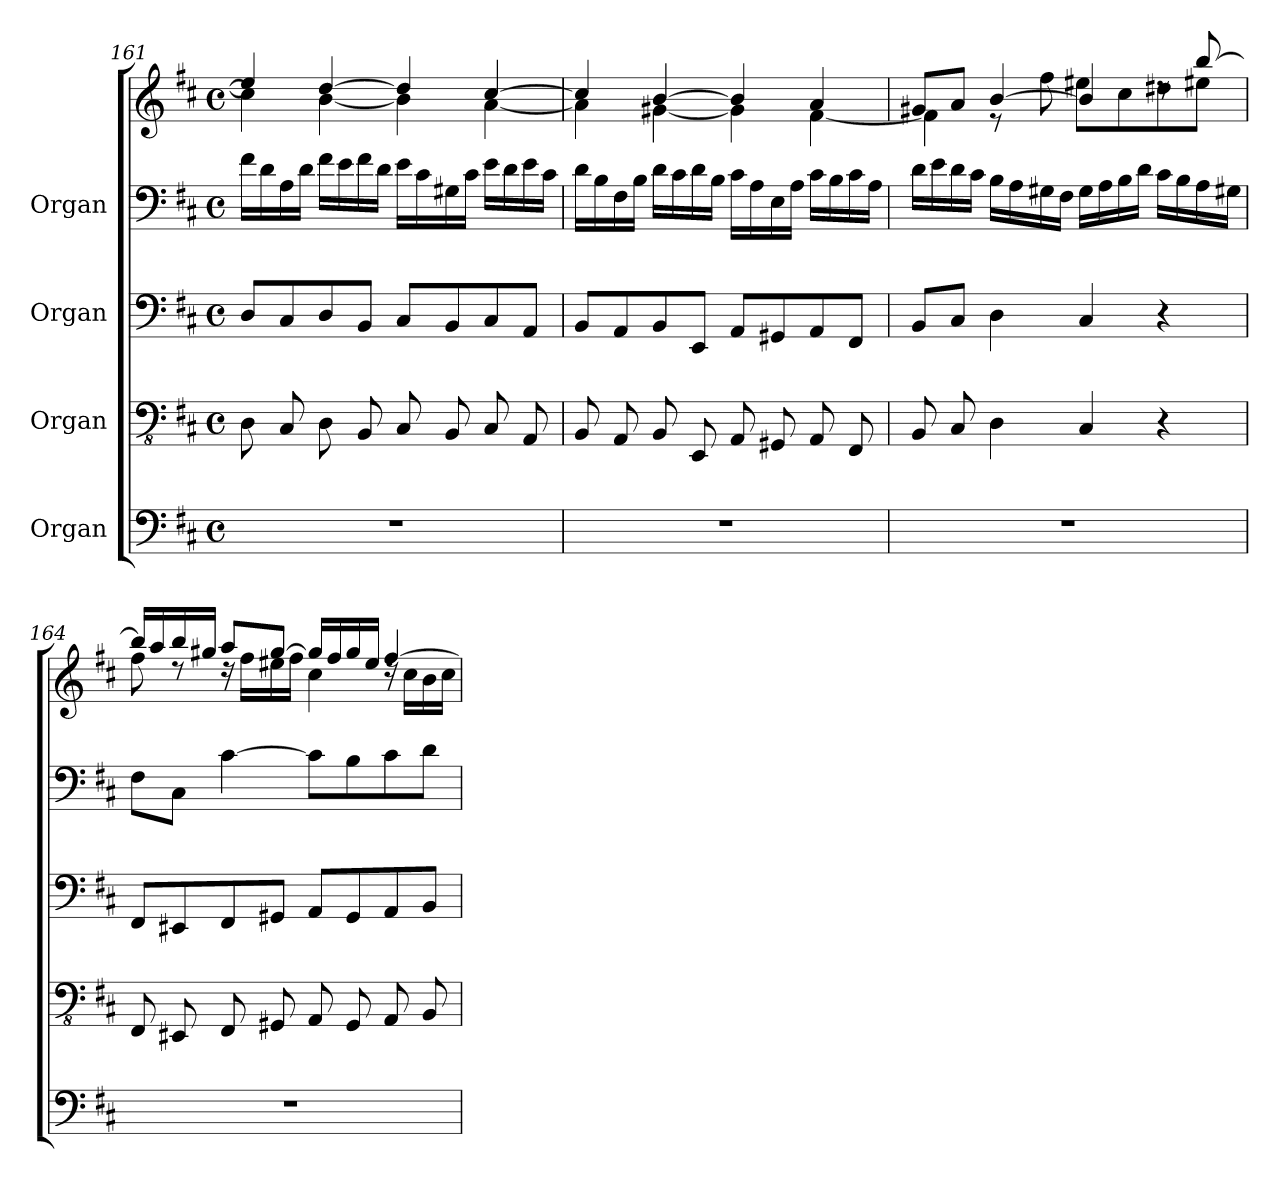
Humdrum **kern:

**kern	**kern	**kern	**kern	**kern
*part4	*part3	*part2	*part1	*part1
*staff5	*staff4	*staff3	*staff2	*staff1
*I"Organ	*I"Organ	*I"Organ	*I"Organ	*
*clefF4	*clefFv4	*clefF4	*clefF4	*clefG2
*k[f#c#]	*k[f#c#]	*k[f#c#]	*k[f#c#]	*k[f#c#]
*M4/4	*M4/4	*M4/4	*M4/4	*M4/4
*met(c)	*met(c)	*met(c)	*met(c)	*met(c)
=161	=161	=161	=161	=161
*	*	*	*	*^
1r	8DD\	8D/L	16f#\LL	4ee/]	4cc#\]
.	.	.	16d\	.	.
.	8CC#/	8C#/	16A\	.	.
.	.	.	16d\JJ	.	.
.	8DD\	8D/	16f#\LL	[4dd/	[4b\
.	.	.	16e\	.	.
.	8BBB/	8BB/J	16f#\	.	.
.	.	.	16d\JJ	.	.
.	8CC#/	8C#/L	16e\LL	4dd/]	4b\]
.	.	.	16c#\	.	.
.	8BBB/	8BB/	16G#X\	.	.
.	.	.	16c#\JJ	.	.
.	8CC#/	8C#/	16e\LL	[4cc#/	[4a\
.	.	.	16d\	.	.
.	8AAA/	8AA/J	16e\	.	.
.	.	.	16c#\JJ	.	.
=162	=162	=162	=162	=162	=162
1r	8BBB/	8BB/L	16d\LL	4cc#/]	4a\]
.	.	.	16B\	.	.
.	8AAA/	8AA/	16F#\	.	.
.	.	.	16B\JJ	.	.
.	8BBB/	8BB/	16d\LL	[4b/	[4g#X\
.	.	.	16c#\	.	.
.	8EEE/	8EE/J	16d\	.	.
.	.	.	16B\JJ	.	.
.	8AAA/	8AA/L	16c#\LL	4b/]	4g#\]
.	.	.	16A\	.	.
.	8GGG#X/	8GG#X/	16E\	.	.
.	.	.	16A\JJ	.	.
.	8AAA/	8AA/	16c#\LL	4a/	[4f#\
.	.	.	16B\	.	.
.	8FFF#/	8FF#/J	16c#\	.	.
.	.	.	16A\JJ	.	.
=163	=163	=163	=163	=163	=163
1r	8BBB/	8BB/L	16d\LL	8g#X/L	4f#\]
.	.	.	16e\	.	.
.	8CC#/	8C#/J	16d\	8a/J	.
.	.	.	16c#\JJ	.	.
.	4DD\	4D\	16B\LL	[4b/	8r
.	.	.	16A\	.	.
.	.	.	16G#X\	.	8ff#\
.	.	.	16F#\JJ	.	.
.	4CC#/	4C#/	16G#\LL	4b/]	8ee#X\L
.	.	.	16A\	.	.
.	.	.	16B\	.	8cc#\
.	.	.	16d\JJ	.	.
.	4r	4r	16c#\LL	8rdd	8dd#X\
.	.	.	16B\	.	.
.	.	.	16A\	[8bb/	8ee#X\J
.	.	.	16G#X\JJ	.	.
!!LO:LB:g=z	!!
=164	=164	=164	=164	=164	=164
1r	8FFF#/	8FF#/L	8F#\L	16bb/LL]	8ff#\
.	.	.	.	16aa/	.
.	8EEE#X/	8EE#X/	8C#\J	16bb/	8rdd
.	.	.	.	16gg#X/JJ	.
.	8FFF#/	8FF#/	[4c#\	8aa/L	16rdd
.	.	.	.	.	16ff#\LL
.	8GGG#X/	8GG#X/J	.	[8gg#/J	16ee#X\
.	.	.	.	.	16ff#\JJ
.	8AAA/	8AA/L	8c#\L]	16gg#/LL]	4cc#\
.	.	.	.	16ff#/	.
.	8GGG#/	8GG#/	8B\	16gg#/	.
.	.	.	.	16ee#/JJ	.
.	8AAA/	8AA/	8c#\	[4ff#/	16rdd
.	.	.	.	.	16cc#\LL
.	8BBB/	8BB/J	8d\J	.	16b\
.	.	.	.	.	16cc#\JJ
*	*	*	*	*v	*v
=	=	=	=	=
*-	*-	*-	*-	*-
